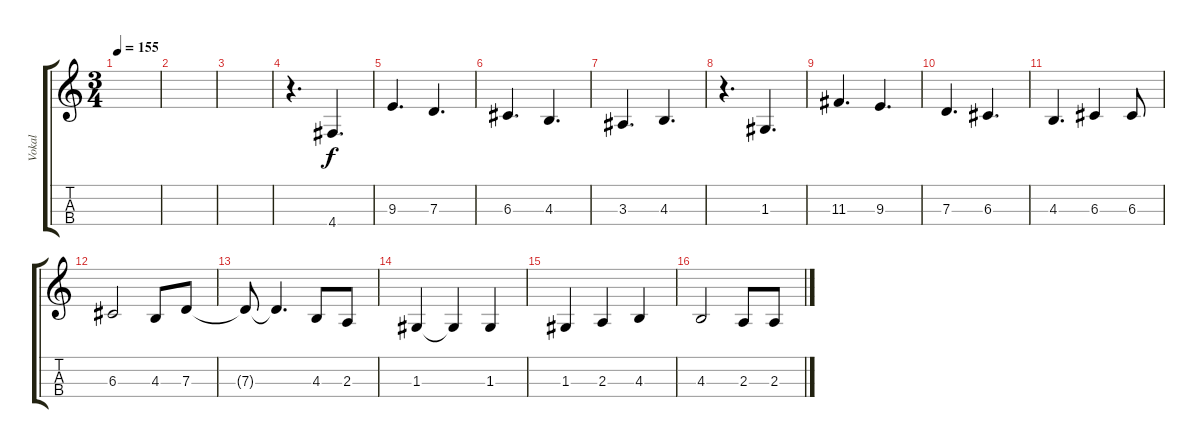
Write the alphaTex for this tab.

\track ("Vokal" "Vokal") {instrument acousticgrandpiano}
\staff {score tabs}
\tuning (E4 B3 G3 D3) {hide}
\ts (3 4)
\tempo 155
\clef g2
\ks c
|
|
|
r.4{d} 4.4.4{d} |
9.3.4{d} 7.3.4{d} |
6.3.4{d} 4.3.4{d} |
3.3.4{d} 4.3.4{d} |
r.4{d} 1.3.4{d} |
11.3.4{d} 9.3.4{d} |
7.3.4{d} 6.3.4{d} |
4.3.4{d} 6.3.4 6.3.8 |
6.3.2 4.3.8 7.3.8 |
7.3{t}.8 7.3{t}.4{d} 4.3.8 2.3.8 |
1.3.4 1.3{t}.4 1.3.4 |
1.3.4 2.3.4 4.3.4 |
4.3.2 2.3.8 2.3.8
